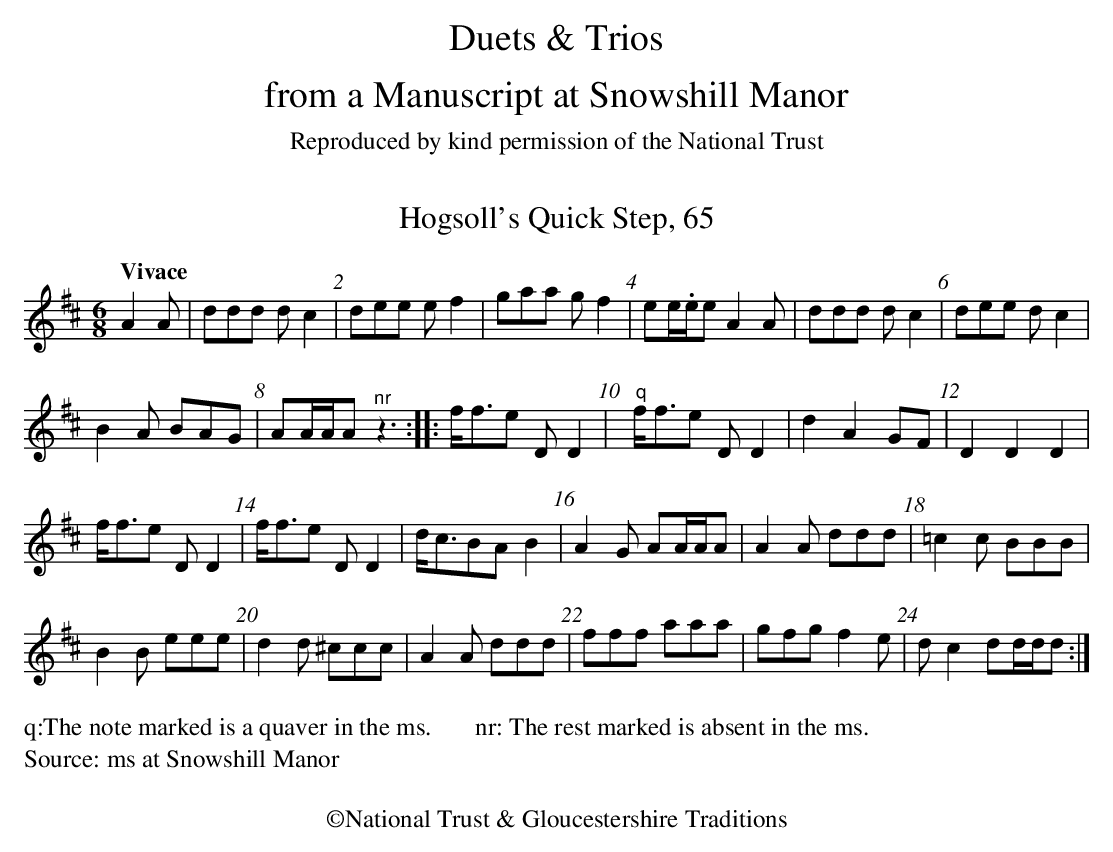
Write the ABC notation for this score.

X:1
T:Hogsoll's Quick Step, 65
M:6/8
L:1/8
Q:"Vivace"
K:D
A2A| ddd dc2| dee ef2| gaa gf2| ee/2.e/2e A2A|\
ddd dc2|dee dc2|
B2A BAG| AA/2A/2A"^nr"z3::f<fe DD2|x/8 "^q"f<fe DD2| d2A2GF| D2D2D2|
f<fe DD2| f<fe DD2| d<cBA B2| A2G AA/2A/2A|\
A2A ddd| =c2c BBB|
B2B eee| d2d ^ccc|\
A2A ddd| fff aaa| gfgf2e| dc2 dd/2d/2d:|
